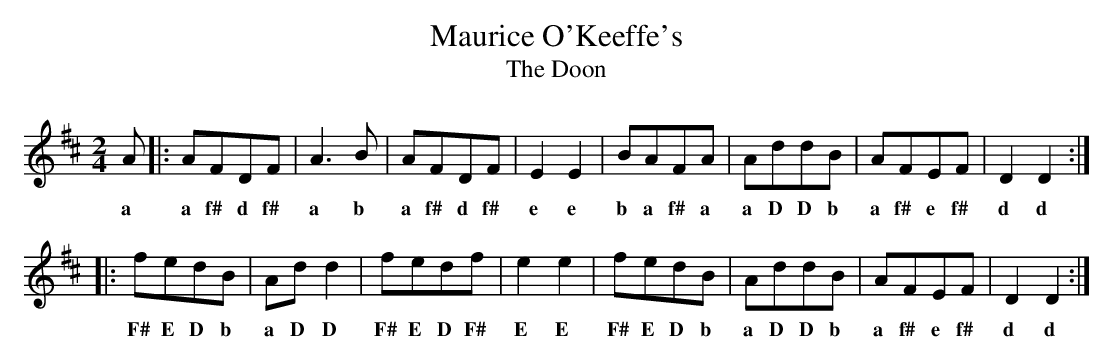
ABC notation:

X:1
T:Maurice O'Keeffe's
T:Doon, The
M:2/4
L:1/8
K:Dmaj
A|:AFDF|A3B|AFDF|E2E2|BAFA|AddB|AFEF|D2D2:|
w:a a f# d f# a b a f# d f# e e b a f# a a D D b a f# e f# d d
|:fedB|Add2|fedf|e2e2|fedB|AddB|AFEF|D2D2:|
w:F# E D b a D D F# E D F# E E F# E D b a D D  b a f# e f# d d
